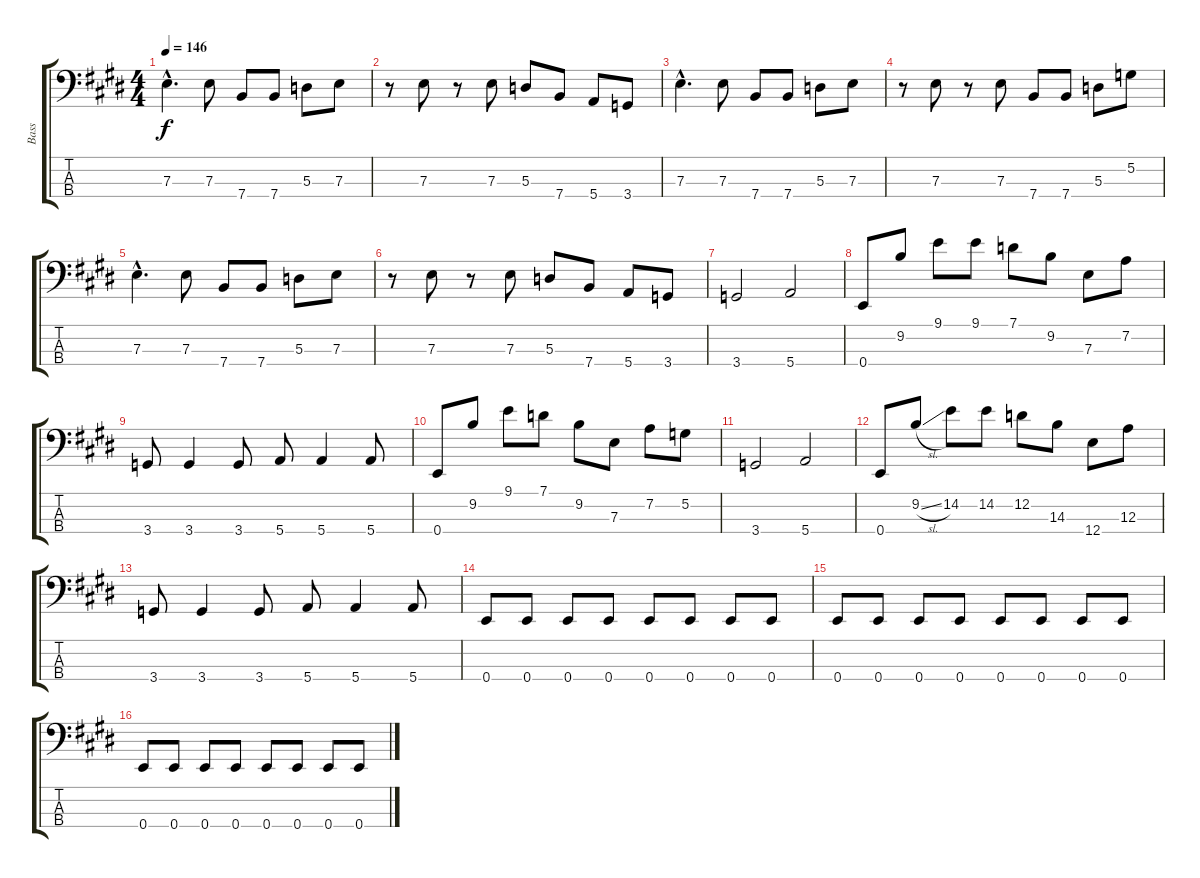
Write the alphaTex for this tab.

\track ("Bass" "Bass") {instrument electricbassfinger}
\staff {score tabs}
\tuning (G2 D2 A1 E1) {hide}
\ts (4 4)
\tempo 146
\clef f4
\ks e
7.3{hac}.4{d dy f} 7.3.8 7.4.8 7.4.8 5.3.8 7.3.8 |
r.8 7.3.8 r.8 7.3.8 5.3.8 7.4.8 5.4.8 3.4.8 |
7.3{hac}.4{d} 7.3.8 7.4.8 7.4.8 5.3.8 7.3.8 |
r.8 7.3.8 r.8 7.3.8 7.4.8 7.4.8 5.3.8 5.2.8 |
7.3{hac}.4{d} 7.3.8 7.4.8 7.4.8 5.3.8 7.3.8 |
r.8 7.3.8 r.8 7.3.8 5.3.8 7.4.8 5.4.8 3.4.8 |
3.4.2 5.4.2 |
0.4.8 9.2.8 9.1.8 9.1.8 7.1.8 9.2.8 7.3.8 7.2.8 |
3.4.8 3.4.4 3.4.8 5.4.8 5.4.4 5.4.8 |
0.4.8 9.2.8 9.1.8 7.1.8 9.2.8 7.3.8 7.2.8 5.2.8 |
3.4.2 5.4.2 |
0.4.8 9.2{sl}.8 14.2.8 14.2.8 12.2.8 14.3.8 12.4.8 12.3.8 |
3.4.8 3.4.4 3.4.8 5.4.8 5.4.4 5.4.8 |
0.4.8 0.4.8 0.4.8 0.4.8 0.4.8 0.4.8 0.4.8 0.4.8 |
0.4.8 0.4.8 0.4.8 0.4.8 0.4.8 0.4.8 0.4.8 0.4.8 |
0.4.8 0.4.8 0.4.8 0.4.8 0.4.8 0.4.8 0.4.8 0.4.8
